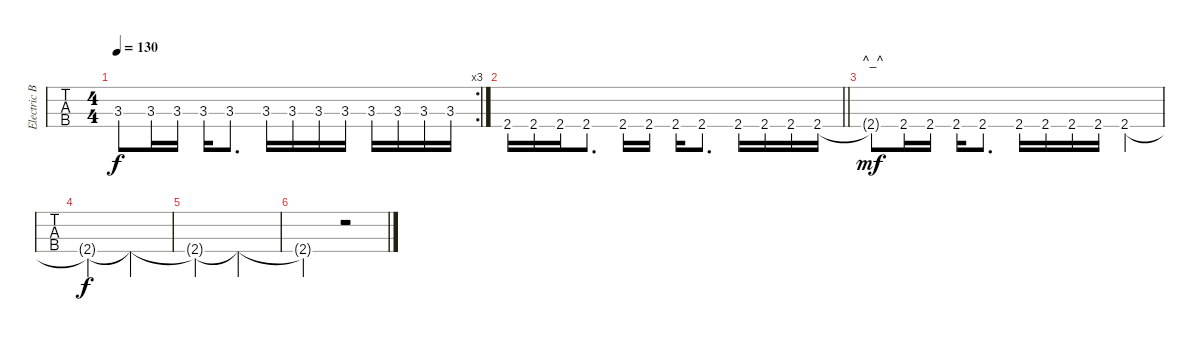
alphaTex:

\track ("Electric Bass" "Electric B") {instrument electricbassfinger}
\staff {tabs}
\tuning (G2 D2 A1 D1) {hide}
\rc 3
\ts (4 4)
\tempo 130
\clef f4
\ks c
3.3{t}.8{dy f} 3.3.16 3.3.16 3.3.16 3.3.8{d} 3.3.16 3.3.16 3.3.16 3.3.16 3.3.16 3.3.16 3.3.16 3.3.16 |
\barLineRight lightlight
2.4.16 2.4.16 2.4.16 2.4.8{d} 2.4.16 2.4.16 2.4.16 2.4.8{d} 2.4.16 2.4.16 2.4.16 2.4.16 |
\section ("" "^_^")
2.4{t}.8{dy mf} 2.4.16 2.4.16 2.4.16 2.4.8{d} 2.4.16 2.4.16 2.4.16 2.4.16 2.4.4 |
2.4{t}.2{dy f} 2.4{t}.2 |
2.4{t}.2 2.4{t}.2 |
2.4{t}.2 r.2
